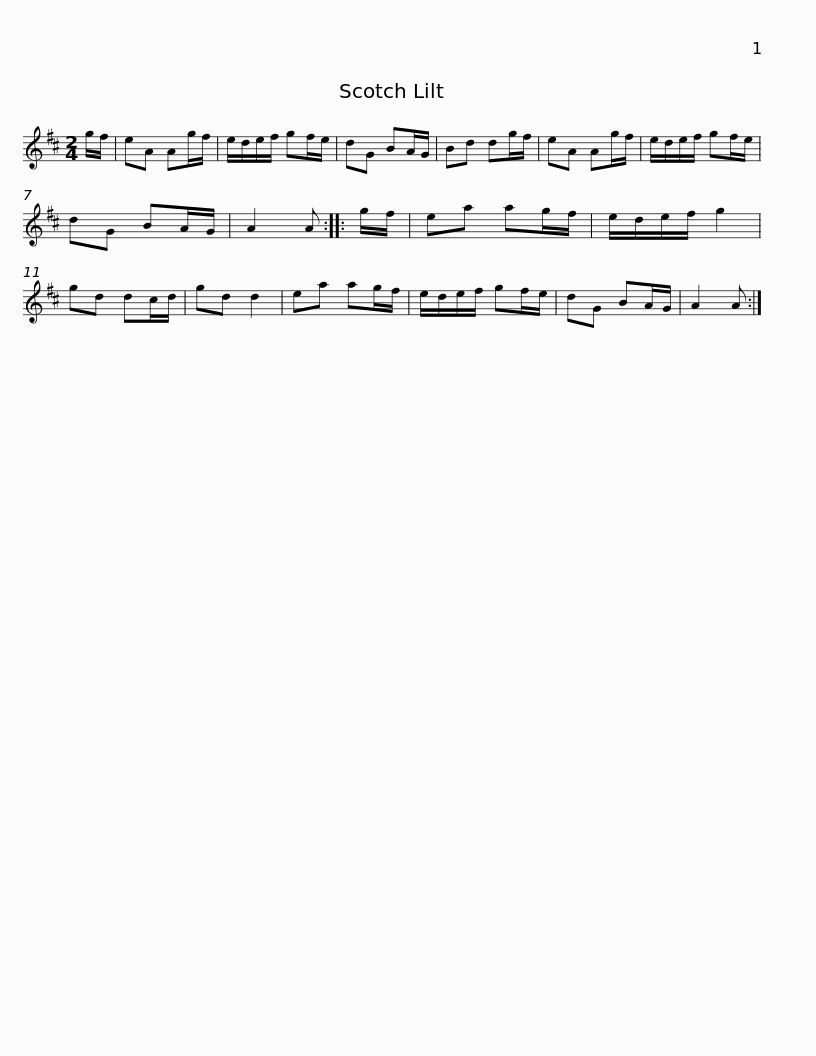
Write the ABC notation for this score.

X:1
L:1/8
M:2/4
I:linebreak $
K:D
V:1 treble
V:1
 g/f/ | eA Ag/f/ | e/d/e/f/ gf/e/ | dG BA/G/ | Bd dg/f/ | %5
 eA Ag/f/ | e/d/e/f/ gf/e/ | dG BA/G/ | A2 A ::$ g/f/ | %10
 ea ag/f/ | e/d/e/f/ g2 | gd dc/d/ | gd d2 | ea ag/f/ | %15
 e/d/e/f/ gf/e/ | dG BA/G/ | A2 A :| %18
